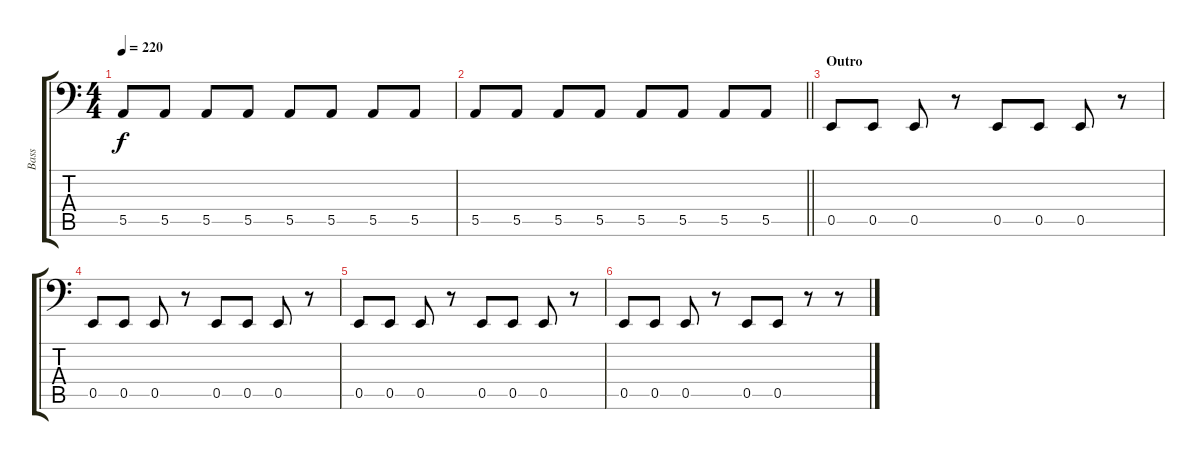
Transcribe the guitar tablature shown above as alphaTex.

\track ("Bass" "Bass") {instrument electricbassfinger}
\staff {score tabs}
\tuning (C3 G2 D2 A1 E1 B0) {hide}
\ts (4 4)
\tempo 220
\clef f4
\ks c
5.5.8{dy f} 5.5.8 5.5.8 5.5.8 5.5.8 5.5.8 5.5.8 5.5.8 |
\barLineRight lightlight
5.5.8 5.5.8 5.5.8 5.5.8 5.5.8 5.5.8 5.5.8 5.5.8 |
\section ("" "Outro")
0.5.8 0.5.8 0.5.8 r.8 0.5.8 0.5.8 0.5.8 r.8 |
0.5.8 0.5.8 0.5.8 r.8 0.5.8 0.5.8 0.5.8 r.8 |
0.5.8 0.5.8 0.5.8 r.8 0.5.8 0.5.8 0.5.8 r.8 |
0.5.8 0.5.8 0.5.8 r.8 0.5.8 0.5.8 r.8 r.8
